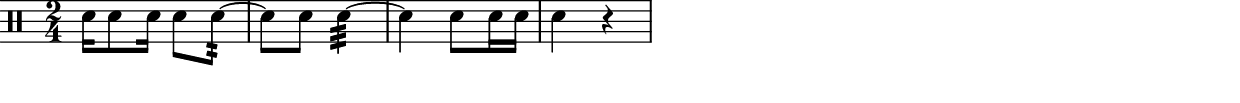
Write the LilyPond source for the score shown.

%% Generated by lilypond-book
%% Options: [exampleindent=10.16\mm,indent=0\mm,line-width=160\mm,paper-height=845.047\pt,paper-width=597.508\pt,papersize='(cons (* 597.508 pt) (* 845.047 pt)),quote]
\include "lilypond-book-preamble.ly"


% ****************************************************************
% Start cut-&-pastable-section
% ****************************************************************

#(ly:set-option 'eps-box-padding 3.000000)



\paper {
  #(set-paper-size '(cons (* 597.508 pt) (* 845.047 pt)))
  indent = 0\mm
  line-width = 160\mm
  % offset the left padding, also add 1mm as lilypond creates cropped
  % images with a little space on the right
  line-width = #(- line-width (* mm  3.000000) (* mm 1))
  line-width = 160\mm - 2.0 * 10.16\mm
  % offset the left padding, also add 1mm as lilypond creates cropped
  % images with a little space on the right
  line-width = #(- line-width (* mm  3.000000) (* mm 1))
}

\layout {
  
}




% ****************************************************************
% ly snippet:
% ****************************************************************
\sourcefileline 138
\drums {
  \time 2/4
  sn16 sn8 sn16 sn8 sn8:32 ~
  sn8 sn8 sn4:32 ~
  sn4 sn8 sn16 sn16
  sn4 r4
}


% ****************************************************************
% end ly snippet
% ****************************************************************
